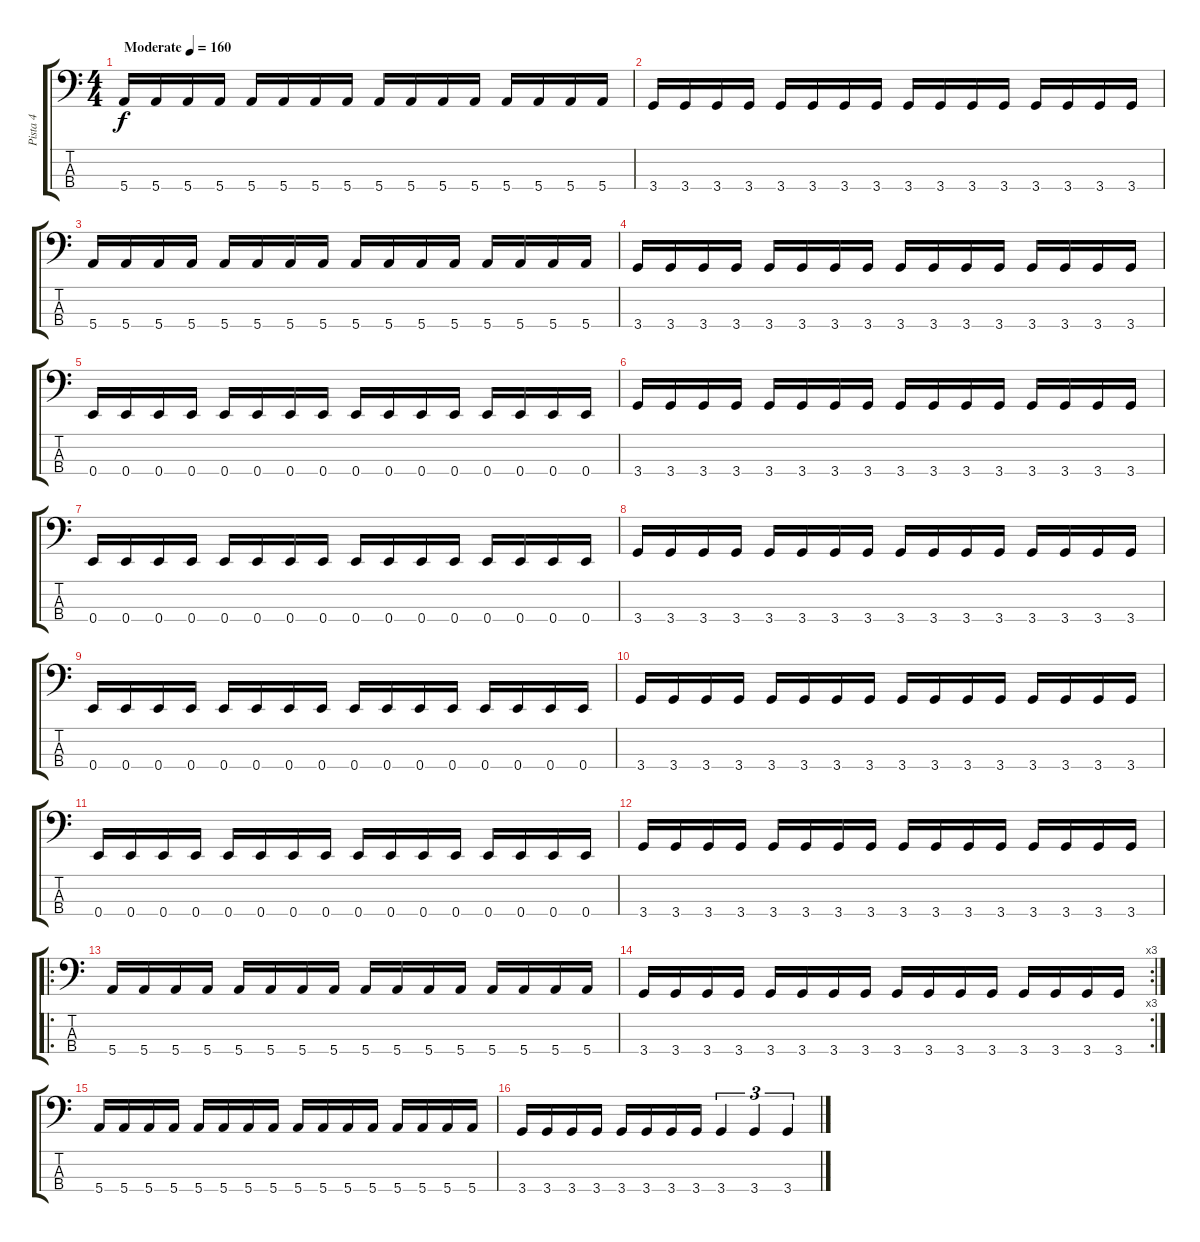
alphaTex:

\track ("Pista 4" "Pista 4") {instrument electricbassfinger}
\staff {score tabs}
\tuning (G2 D2 A1 E1) {hide}
\ts (4 4)
\tempo (160 "Moderate")
\clef f4
\ks c
5.4.16{dy f instrument electricbassfinger} 5.4.16 5.4.16 5.4.16 5.4.16 5.4.16 5.4.16 5.4.16 5.4.16 5.4.16 5.4.16 5.4.16 5.4.16 5.4.16 5.4.16 5.4.16 |
3.4.16 3.4.16 3.4.16 3.4.16 3.4.16 3.4.16 3.4.16 3.4.16 3.4.16 3.4.16 3.4.16 3.4.16 3.4.16 3.4.16 3.4.16 3.4.16 |
5.4.16 5.4.16 5.4.16 5.4.16 5.4.16 5.4.16 5.4.16 5.4.16 5.4.16 5.4.16 5.4.16 5.4.16 5.4.16 5.4.16 5.4.16 5.4.16 |
3.4.16 3.4.16 3.4.16 3.4.16 3.4.16 3.4.16 3.4.16 3.4.16 3.4.16 3.4.16 3.4.16 3.4.16 3.4.16 3.4.16 3.4.16 3.4.16 |
0.4.16 0.4.16 0.4.16 0.4.16 0.4.16 0.4.16 0.4.16 0.4.16 0.4.16 0.4.16 0.4.16 0.4.16 0.4.16 0.4.16 0.4.16 0.4.16 |
3.4.16 3.4.16 3.4.16 3.4.16 3.4.16 3.4.16 3.4.16 3.4.16 3.4.16 3.4.16 3.4.16 3.4.16 3.4.16 3.4.16 3.4.16 3.4.16 |
0.4.16 0.4.16 0.4.16 0.4.16 0.4.16 0.4.16 0.4.16 0.4.16 0.4.16 0.4.16 0.4.16 0.4.16 0.4.16 0.4.16 0.4.16 0.4.16 |
3.4.16 3.4.16 3.4.16 3.4.16 3.4.16 3.4.16 3.4.16 3.4.16 3.4.16 3.4.16 3.4.16 3.4.16 3.4.16 3.4.16 3.4.16 3.4.16 |
0.4.16 0.4.16 0.4.16 0.4.16 0.4.16 0.4.16 0.4.16 0.4.16 0.4.16 0.4.16 0.4.16 0.4.16 0.4.16 0.4.16 0.4.16 0.4.16 |
3.4.16 3.4.16 3.4.16 3.4.16 3.4.16 3.4.16 3.4.16 3.4.16 3.4.16 3.4.16 3.4.16 3.4.16 3.4.16 3.4.16 3.4.16 3.4.16 |
0.4.16 0.4.16 0.4.16 0.4.16 0.4.16 0.4.16 0.4.16 0.4.16 0.4.16 0.4.16 0.4.16 0.4.16 0.4.16 0.4.16 0.4.16 0.4.16 |
3.4.16 3.4.16 3.4.16 3.4.16 3.4.16 3.4.16 3.4.16 3.4.16 3.4.16 3.4.16 3.4.16 3.4.16 3.4.16 3.4.16 3.4.16 3.4.16 |
\ro
5.4.16 5.4.16 5.4.16 5.4.16 5.4.16 5.4.16 5.4.16 5.4.16 5.4.16 5.4.16 5.4.16 5.4.16 5.4.16 5.4.16 5.4.16 5.4.16 |
\rc 3
3.4.16 3.4.16 3.4.16 3.4.16 3.4.16 3.4.16 3.4.16 3.4.16 3.4.16 3.4.16 3.4.16 3.4.16 3.4.16 3.4.16 3.4.16 3.4.16 |
5.4.16 5.4.16 5.4.16 5.4.16 5.4.16 5.4.16 5.4.16 5.4.16 5.4.16 5.4.16 5.4.16 5.4.16 5.4.16 5.4.16 5.4.16 5.4.16 |
3.4.16 3.4.16 3.4.16 3.4.16 3.4.16 3.4.16 3.4.16 3.4.16 3.4.4{tu (3 2)} 3.4.4{tu (3 2)} 3.4.4{tu (3 2)}
